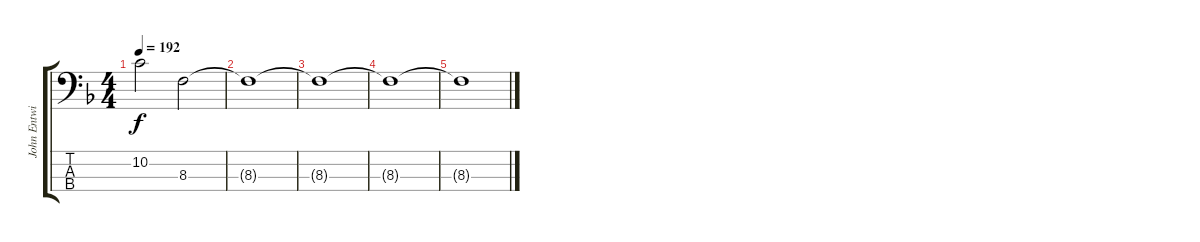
\track ("John Entwistle - Bass" "John Entwi") {instrument electricbassfinger}
\staff {score tabs}
\tuning (G2 D2 A1 E1) {hide}
\ts (4 4)
\tempo 192
\clef f4
\ks f
10.2.2{dy f} 8.3.2 |
8.3{t}.1 |
8.3{t}.1 |
8.3{t}.1 |
8.3{t}.1
